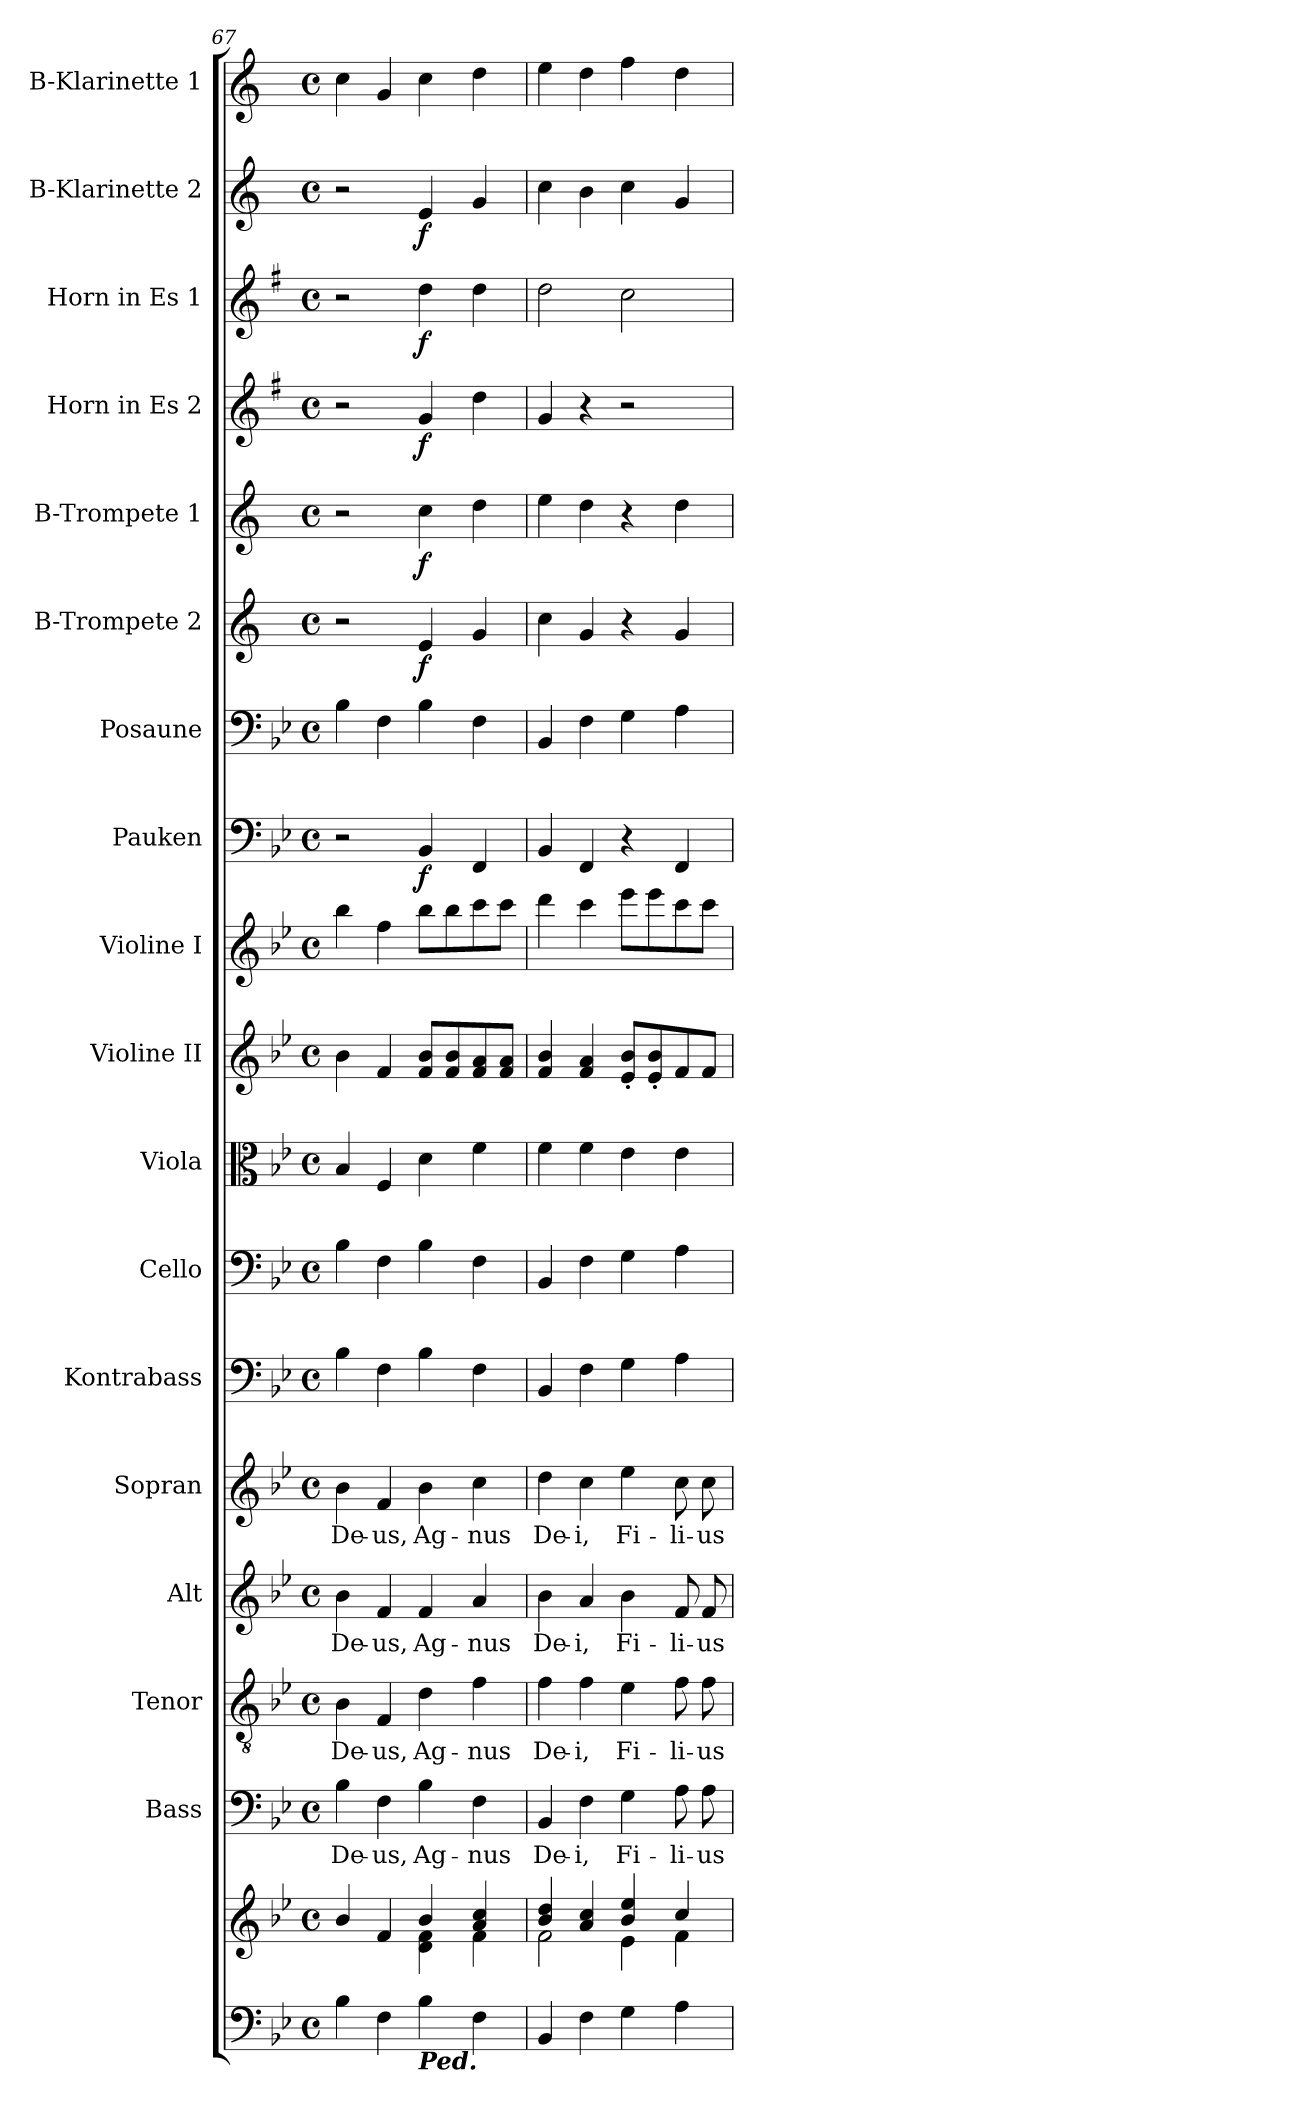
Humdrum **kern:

**kern	**kern	**kern	**text	**kern	**text	**kern	**text	**kern	**text	**kern	**kern	**kern	**kern	**kern	**kern	**dynam	**kern	**kern	**dynam	**kern	**dynam	**kern	**dynam	**kern	**dynam	**kern	**dynam	**kern
*part18	*part18	*part17	*part17	*part16	*part16	*part15	*part15	*part14	*part14	*part13	*part12	*part11	*part10	*part9	*part8	*part8	*part7	*part6	*part6	*part5	*part5	*part4	*part4	*part3	*part3	*part2	*part2	*part1
*staff19	*staff18	*staff17	*staff17	*staff16	*staff16	*staff15	*staff15	*staff14	*staff14	*staff13	*staff12	*staff11	*staff10	*staff9	*staff8	*staff8	*staff7	*staff6	*staff6	*staff5	*staff5	*staff4	*staff4	*staff3	*staff3	*staff2	*staff2	*staff1
*	*	*I"Bass	*	*I"Tenor	*	*I"Alt	*	*I"Sopran	*	*I"Kontrabass	*I"Cello	*I"Viola	*I"Violine II	*I"Violine I	*I"Pauken	*	*I"Posaune	*I"B-Trompete 2	*	*I"B-Trompete 1	*	*I"Horn in Es 2	*	*I"Horn in Es 1	*	*I"B-Klarinette 2	*	*I"B-Klarinette 1
*	*	*I'B.	*	*I'T.	*	*I'A.	*	*I'S.	*	*I'Kb.	*	*I'Vla.	*I'Vl. II	*I'Vl. I	*I'Pk.	*	*I'Pos.	*I'B Trp. 2	*	*I'B Trp. 1	*	*	*	*	*	*I'B Kl. 2	*	*I'B Kl. 1
*clefF4	*clefG2	*clefF4	*	*clefGv2	*	*clefG2	*	*clefG2	*	*clefF4	*clefF4	*clefC3	*clefG2	*clefG2	*clefF4	*	*clefF4	*clefG2	*	*clefG2	*	*clefG2	*	*clefG2	*	*clefG2	*	*clefG2
*	*	*	*	*	*	*	*	*	*	*ITrd7c12	*	*	*	*	*	*	*	*ITrd1c2	*	*ITrd1c2	*	*ITrd5c9	*	*ITrd5c9	*	*ITrd1c2	*	*ITrd1c2
*k[b-e-]	*k[b-e-]	*k[b-e-]	*	*k[b-e-]	*	*k[b-e-]	*	*k[b-e-]	*	*k[b-e-]	*k[b-e-]	*k[b-e-]	*k[b-e-]	*k[b-e-]	*k[b-e-]	*	*k[b-e-]	*k[b-e-]	*	*k[b-e-]	*	*k[b-e-]	*	*k[b-e-]	*	*k[b-e-]	*	*k[b-e-]
*B-:	*B-:	*B-:	*	*B-:	*	*B-:	*	*B-:	*	*B-:	*B-:	*B-:	*B-:	*B-:	*B-:	*	*B-:	*B-:	*	*B-:	*	*B-:	*	*B-:	*	*B-:	*	*B-:
*M4/4	*M4/4	*M4/4	*	*M4/4	*	*M4/4	*	*M4/4	*	*M4/4	*M4/4	*M4/4	*M4/4	*M4/4	*M4/4	*	*M4/4	*M4/4	*	*M4/4	*	*M4/4	*	*M4/4	*	*M4/4	*	*M4/4
*met(c)	*met(c)	*met(c)	*	*met(c)	*	*met(c)	*	*met(c)	*	*met(c)	*met(c)	*met(c)	*met(c)	*met(c)	*met(c)	*	*met(c)	*met(c)	*	*met(c)	*	*met(c)	*	*met(c)	*	*met(c)	*	*met(c)
=67	=67	=67	=67	=67	=67	=67	=67	=67	=67	=67	=67	=67	=67	=67	=67	=67	=67	=67	=67	=67	=67	=67	=67	=67	=67	=67	=67	=67
*	*^	*	*	*	*	*	*	*	*	*	*	*	*	*	*	*	*	*	*	*	*	*	*	*	*	*	*	*
!	!	!	!	!LO:LY:b	!	!LO:LY:b	!	!LO:LY:b	!	!LO:LY:b	!	!	!	!	!	!	!	!	!	!	!	!	!	!	!	!	!	!	!
4B-\	4b-/	2ryy	4B-\	De-	4B-\	De-	4b-\	De-	4b-\	De-	4BB-\	4B-\	4B-/	4b-\	4bb-\	2r	.	4B-\	2r	.	2r	.	2r	.	2r	.	2r	.	4b-\
!	!	!	!	!LO:LY:b	!	!LO:LY:b	!	!LO:LY:b	!	!LO:LY:b	!	!	!	!	!	!	!	!	!	!	!	!	!	!	!	!	!	!	!
4F\	4f/	.	4F\	-us,	4F/	-us,	4f/	-us,	4f/	-us,	4FF\	4F\	4F/	4f/	4ff\	.	.	4F\	.	.	.	.	.	.	.	.	.	.	4f/
!LO:TX:b:Bi:t=Ped.	!	!	!	!	!	!	!	!	!	!	!	!	!	!	!	!	!	!	!	!	!	!	!	!	!	!	!	!	!
!	!	!	!	!LO:LY:b	!	!LO:LY:b	!	!LO:LY:b	!	!LO:LY:b	!	!	!	!	!	!	!LO:DY:b	!	!	!LO:DY:b	!	!LO:DY:b	!	!LO:DY:b	!	!LO:DY:b	!	!LO:DY:b	!
4B-\	4b-/	4d\ 4f\	4B-\	Ag-	4d\	Ag-	4f/	Ag-	4b-\	Ag-	4BB-\	4B-\	4d\	8f/ 8b-/L	8bb-\L	4BB-/	f	4B-\	4d/	f	4b-\	f	4B-/	f	4f\	f	4d/	f	4b-\
.	.	.	.	.	.	.	.	.	.	.	.	.	.	8f/ 8b-/	8bb-\	.	.	.	.	.	.	.	.	.	.	.	.	.	.
!	!	!	!	!LO:LY:b	!	!LO:LY:b	!	!LO:LY:b	!	!LO:LY:b	!	!	!	!	!	!	!	!	!	!	!	!	!	!	!	!	!	!	!
4F\	4a/ 4cc/	4f\	4F\	-nus	4f\	-nus	4a/	-nus	4cc\	-nus	4FF\	4F\	4f\	8f/ 8a/	8ccc\	4FF/	.	4F\	4f/	.	4cc\	.	4f\	.	4f\	.	4f/	.	4cc\
.	.	.	.	.	.	.	.	.	.	.	.	.	.	8f/ 8a/J	8ccc\J	.	.	.	.	.	.	.	.	.	.	.	.	.	.
!!LO:PB:g=z
=68	=68	=68	=68	=68	=68	=68	=68	=68	=68	=68	=68	=68	=68	=68	=68	=68	=68	=68	=68	=68	=68	=68	=68	=68	=68	=68	=68	=68	=68
!	!	!	!	!LO:LY:b	!	!LO:LY:b	!	!LO:LY:b	!	!LO:LY:b	!	!	!	!	!	!	!	!	!	!	!	!	!	!	!	!	!	!	!
4BB-/	4b-/ 4dd/	2f\	4BB-/	De-	4f\	De-	4b-\	De-	4dd\	De-	4BBB-/	4BB-/	4f\	4f/ 4b-/	4ddd\	4BB-/	.	4BB-/	4b-\	.	4dd\	.	4B-/	.	2f\	.	4b-\	.	4dd\
!	!	!	!	!LO:LY:b	!	!LO:LY:b	!	!LO:LY:b	!	!LO:LY:b	!	!	!	!	!	!	!	!	!	!	!	!	!	!	!	!	!	!	!
4F\	4a/ 4cc/	.	4F\	-i,	4f\	-i,	4a/	-i,	4cc\	-i,	4FF\	4F\	4f\	4f/ 4a/	4ccc\	4FF/	.	4F\	4f/	.	4cc\	.	4r	.	.	.	4a\	.	4cc\
!	!	!	!	!LO:LY:b	!	!LO:LY:b	!	!LO:LY:b	!	!LO:LY:b	!	!	!	!	!	!	!	!	!	!	!	!	!	!	!	!	!	!	!
4G\	4b-/ 4ee-/	4e-\	4G\	Fi-	4e-\	Fi-	4b-\	Fi-	4ee-\	Fi-	4GG\	4G\	4e-\	8e-/'< 8b-/'<L	8eee-\L	4r	.	4G\	4r	.	4r	.	2r	.	2e-\	.	4b-\	.	4ee-\
.	.	.	.	.	.	.	.	.	.	.	.	.	.	8e-/'< 8b-/'<	8eee-\	.	.	.	.	.	.	.	.	.	.	.	.	.	.
!	!	!	!	!LO:LY:b	!	!LO:LY:b	!	!LO:LY:b	!	!LO:LY:b	!	!	!	!	!	!	!	!	!	!	!	!	!	!	!	!	!	!	!
4A\	4cc/	4f\	8A\	-li-	8f\	-li-	8f/	-li-	8cc\	-li-	4AA\	4A\	4e-\	8f/	8ccc\	4FF/	.	4A\	4f/	.	4cc\	.	.	.	.	.	4f/	.	4cc\
!	!	!	!	!LO:LY:b	!	!LO:LY:b	!	!LO:LY:b	!	!LO:LY:b	!	!	!	!	!	!	!	!	!	!	!	!	!	!	!	!	!	!	!
.	.	.	8A\	-us	8f\	-us	8f/	-us	8cc\	-us	.	.	.	8f/J	8ccc\J	.	.	.	.	.	.	.	.	.	.	.	.	.	.
*	*v	*v	*	*	*	*	*	*	*	*	*	*	*	*	*	*	*	*	*	*	*	*	*	*	*	*	*	*	*
=	=	=	=	=	=	=	=	=	=	=	=	=	=	=	=	=	=	=	=	=	=	=	=	=	=	=	=	=
*-	*-	*-	*-	*-	*-	*-	*-	*-	*-	*-	*-	*-	*-	*-	*-	*-	*-	*-	*-	*-	*-	*-	*-	*-	*-	*-	*-	*-
